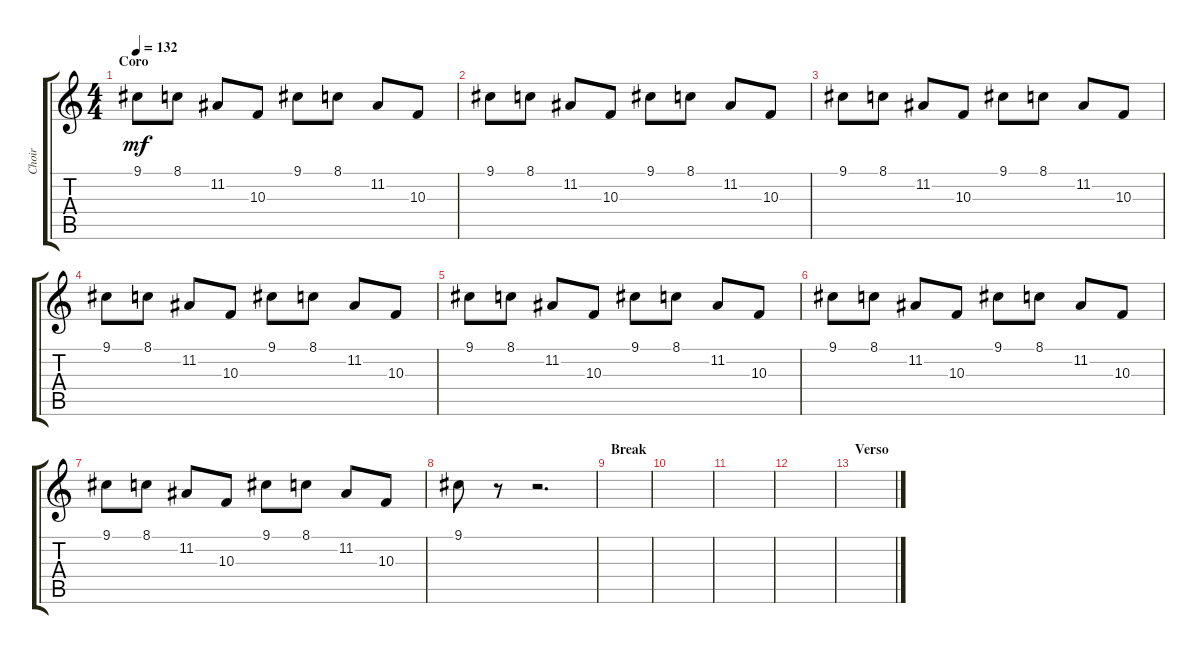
\track ("Choir" "Choir") {instrument choiraahs}
\staff {score tabs}
\tuning (E4 B3 G3 D3 A2 E2) {hide}
\ts (4 4)
\section ("" "Coro")
\tempo 132
\clef g2
\ks c
9.1.8{dy mf} 8.1.8 11.2.8 10.3.8 9.1.8 8.1.8 11.2.8 10.3.8 |
9.1.8 8.1.8 11.2.8 10.3.8 9.1.8 8.1.8 11.2.8 10.3.8 |
9.1.8 8.1.8 11.2.8 10.3.8 9.1.8 8.1.8 11.2.8 10.3.8 |
9.1.8 8.1.8 11.2.8 10.3.8 9.1.8 8.1.8 11.2.8 10.3.8 |
9.1.8 8.1.8 11.2.8 10.3.8 9.1.8 8.1.8 11.2.8 10.3.8 |
9.1.8 8.1.8 11.2.8 10.3.8 9.1.8 8.1.8 11.2.8 10.3.8 |
9.1.8 8.1.8 11.2.8 10.3.8 9.1.8 8.1.8 11.2.8 10.3.8 |
9.1.8 r.8 r.2{d} |
\section ("" "Break")
|
|
|
|
\section ("" "Verso")
